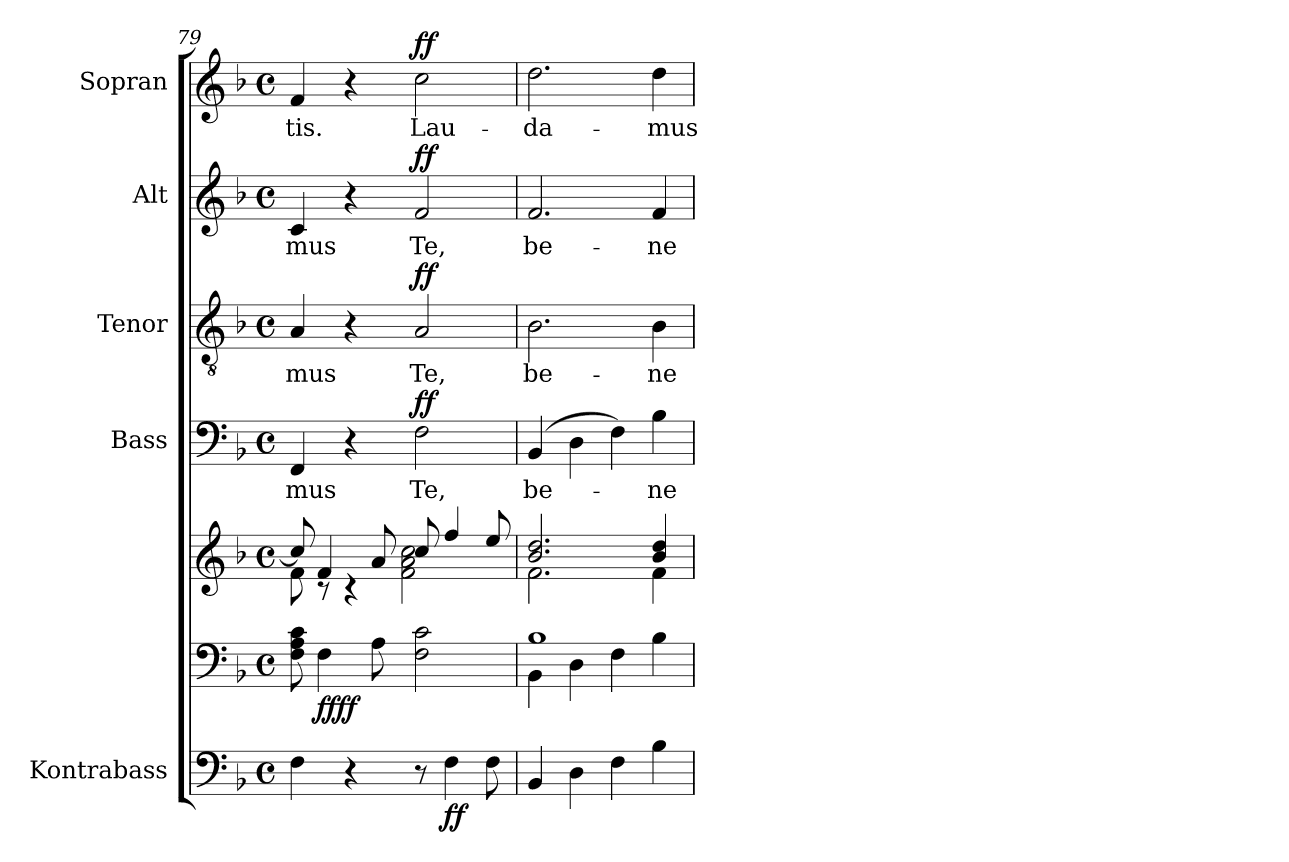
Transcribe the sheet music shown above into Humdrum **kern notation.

**kern	**dynam	**kern	**kern	**dynam	**kern	**text	**dynam	**kern	**text	**dynam	**kern	**text	**dynam	**kern	**text	**dynam
*part6	*part6	*part5	*part5	*part5	*part4	*part4	*part4	*part3	*part3	*part3	*part2	*part2	*part2	*part1	*part1	*part1
*staff7	*staff7	*staff6	*staff5	*staff5/6	*staff4	*staff4	*staff4	*staff3	*staff3	*staff3	*staff2	*staff2	*staff2	*staff1	*staff1	*staff1
*I"Kontrabass	*	*	*	*	*I"Bass	*	*	*I"Tenor	*	*	*I"Alt	*	*	*I"Sopran	*	*
*I'Kb.	*	*	*	*	*I'B.	*	*	*I'T.	*	*	*I'A.	*	*	*I'S.	*	*
*clefF4	*	*clefF4	*clefG2	*	*clefF4	*	*	*clefGv2	*	*	*clefG2	*	*	*clefG2	*	*
*ITrd7c12	*	*	*	*	*	*	*	*	*	*	*	*	*	*	*	*
*k[b-]	*	*k[b-]	*k[b-]	*	*k[b-]	*	*	*k[b-]	*	*	*k[b-]	*	*	*k[b-]	*	*
*F:	*	*F:	*F:	*	*F:	*	*	*F:	*	*	*F:	*	*	*F:	*	*
*M4/4	*	*M4/4	*M4/4	*	*M4/4	*	*	*M4/4	*	*	*M4/4	*	*	*M4/4	*	*
*met(c)	*	*met(c)	*met(c)	*	*met(c)	*	*	*met(c)	*	*	*met(c)	*	*	*met(c)	*	*
=79	=79	=79	=79	=79	=79	=79	=79	=79	=79	=79	=79	=79	=79	=79	=79	=79
*	*	*	*^	*	*	*	*	*	*	*	*	*	*	*	*	*
!	!	!	!	!	!	!	!LO:LY:b	!	!	!LO:LY:b	!	!	!LO:LY:b	!	!	!LO:LY:b	!
4FF\	.	8F\ 8A\ 8c\	8cc/]	8f\	.	4FF/	-mus	.	4A/	-mus	.	4c/	-mus	.	4f/	-tis.	.
!	!	!	!	!	!LO:DY:b=2	!	!	!	!	!	!	!	!	!	!	!	!
!	!	!	!	!	!LO:DY:n=1:b	!	!	!	!	!	!	!	!	!	!	!	!
.	.	4F\	4f/	8rB	ff ff	.	.	.	.	.	.	.	.	.	.	.	.
4r	.	.	.	4rc	.	4r	.	.	4r	.	.	4r	.	.	4r	.	.
.	.	8A\	8a/	.	.	.	.	.	.	.	.	.	.	.	.	.	.
!	!	!	!	!	!	!	!LO:LY:b	!LO:DY:a	!	!LO:LY:b	!LO:DY:a	!	!LO:LY:b	!LO:DY:a	!	!LO:LY:b	!LO:DY:a
8r	.	2F\ 2c\	8cc/	2f\ 2a\ 2cc\	.	2F\	Te,	ff	2A/	Te,	ff	2f/	Te,	ff	2cc\	Lau-	ff
!	!LO:DY:b	!	!	!	!	!	!	!	!	!	!	!	!	!	!	!	!
4FF\	ff	.	4ff/	.	.	.	.	.	.	.	.	.	.	.	.	.	.
8FF\	.	.	8ee/	.	.	.	.	.	.	.	.	.	.	.	.	.	.
=80	=80	=80	=80	=80	=80	=80	=80	=80	=80	=80	=80	=80	=80	=80	=80	=80	=80
*	*	*^	*	*	*	*	*	*	*	*	*	*	*	*	*	*	*
!	!	!	!	!	!	!	!	!LO:LY:b	!	!	!LO:LY:b	!	!	!LO:LY:b	!	!	!LO:LY:b	!
4BBB-/	.	1B-	4BB-\	2.b-/ 2.dd/	2.f\	.	(4BB-/	be-	.	2.B-\	be-	.	2.f/	be-	.	2.dd\	-da-	.
4DD\	.	.	4D\	.	.	.	4D\	.	.	.	.	.	.	.	.	.	.	.
4FF\	.	.	4F\	.	.	.	4F\)	.	.	.	.	.	.	.	.	.	.	.
!	!	!	!	!	!	!	!	!LO:LY:b	!	!	!LO:LY:b	!	!	!LO:LY:b	!	!	!LO:LY:b	!
4BB-\	.	.	4B-\	4b-/ 4dd/	4f\	.	4B-\	-ne-	.	4B-\	-ne-	.	4f/	-ne-	.	4dd\	-mus	.
*	*	*v	*v	*	*	*	*	*	*	*	*	*	*	*	*	*	*	*
*	*	*	*v	*v	*	*	*	*	*	*	*	*	*	*	*	*	*
=	=	=	=	=	=	=	=	=	=	=	=	=	=	=	=	=
*-	*-	*-	*-	*-	*-	*-	*-	*-	*-	*-	*-	*-	*-	*-	*-	*-
